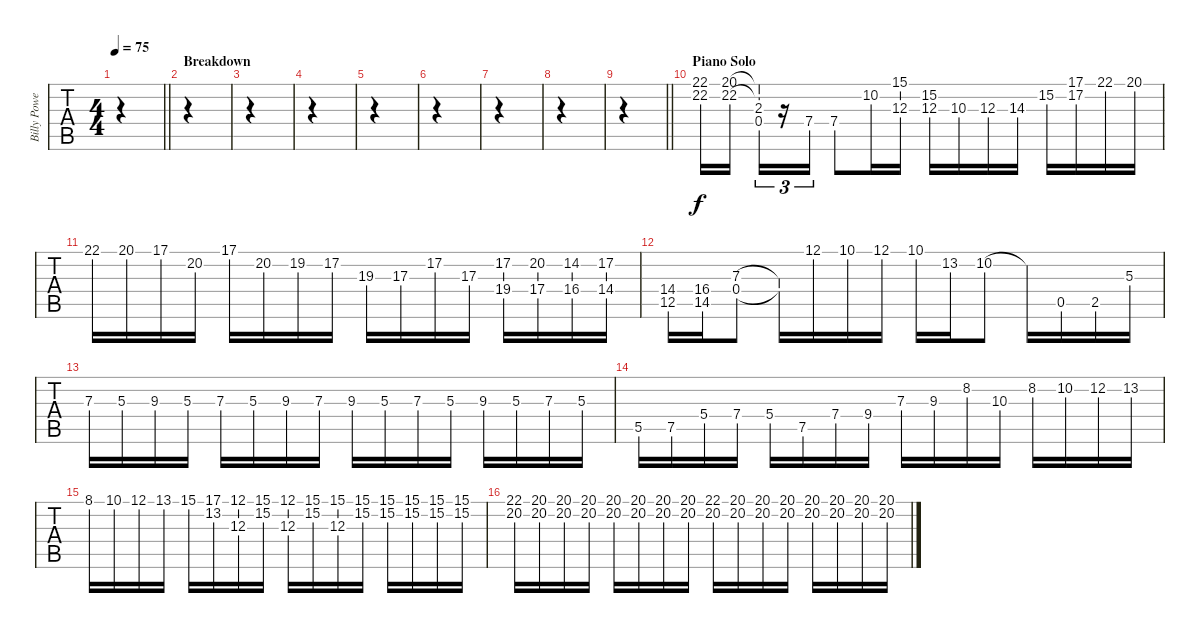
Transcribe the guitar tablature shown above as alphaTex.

\track ("Billy Powell - Piano (RH)" "Billy Powe") {instrument acousticgrandpiano}
\staff {tabs}
\tuning (E4 B3 G3 D3 A2 E2) {hide}
\ts (4 4)
\tempo 75
\clef g2
\barLineRight lightlight
\ks c
|
\section ("" "Breakdown")
|
|
|
|
|
|
|
\barLineRight lightlight
|
\section ("" "Piano Solo")
(22.1 22.2).16 (20.1 22.2).16{beam splitsecondary} (20.1{t} 22.2{t} 2.3 0.4).16{tu (3 2)} r.16{tu (3 2)} 7.4.16{tu (3 2)} 7.4.8 10.2.16 (15.1 12.3).16 (15.2 12.3).16 10.3.16 12.3.16 14.3.16 15.2.16 (17.1 17.2).16 22.1.16 20.1.16 |
22.1.16 20.1.16 17.1.16 20.2.16 17.1.16 20.2.16 19.2.16 17.2.16 19.3.16 17.3.16 17.2.16 17.3.16 (17.2 19.4).16 (20.2 17.4).16 (14.2 16.4).16 (17.2 14.4).16 |
(14.4 12.5).16 (16.4 14.5).16 (7.3 0.4).8 (7.3{t} 0.4{t}).16 12.1.16 10.1.16 12.1.16 10.1.16 13.2.16 10.2.8 10.2{t}.16 0.5.16 2.5.16 5.3.16 |
7.3.16 5.3.16 9.3.16 5.3.16 7.3.16 5.3.16 9.3.16 7.3.16 9.3.16 5.3.16 7.3.16 5.3.16 9.3.16 5.3.16 7.3.16 5.3.16 |
5.5.16 7.5.16 5.4.16 7.4.16 5.4.16 7.5.16 7.4.16 9.4.16 7.3.16 9.3.16 8.2.16 10.3.16 8.2.16 10.2.16 12.2.16 13.2.16 |
8.1.16 10.1.16 12.1.16 13.1.16 15.1.16 (17.1 13.2).16 (12.1 12.3).16 (15.1 15.2).16 (12.1 12.3).16 (15.1 15.2).16 (15.1 12.3).16 (15.1 15.2).16 (15.1 15.2).16 (15.1 15.2).16 (15.1 15.2).16 (15.1 15.2).16 |
(22.1 20.2).16 (20.1 20.2).16 (20.1 20.2).16 (20.1 20.2).16 (20.1 20.2).16 (20.1 20.2).16 (20.1 20.2).16 (20.1 20.2).16 (22.1 20.2).16 (20.1 20.2).16 (20.1 20.2).16 (20.1 20.2).16 (20.1 20.2).16 (20.1 20.2).16 (20.1 20.2).16 (20.1 20.2).16
